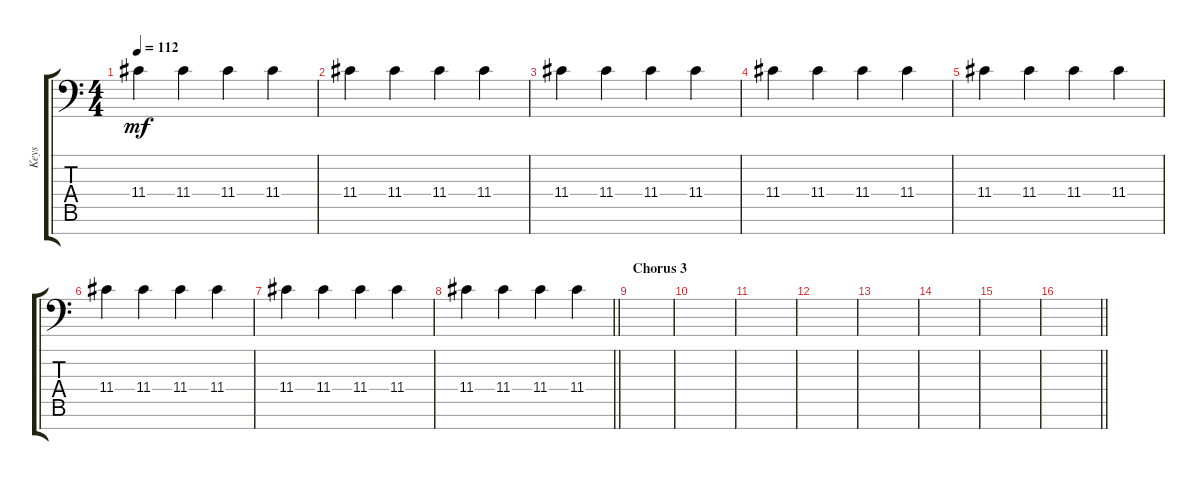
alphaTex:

\track ("Keys" "Keys") {instrument stringensemble1}
\staff {score tabs}
\tuning (D6 D5 D4 D3 D2 D1 D0) {hide}
\ts (4 4)
\tempo 112
\clef f4
\ks c
11.4.4{dy mf} 11.4.4 11.4.4 11.4.4 |
11.4.4 11.4.4 11.4.4 11.4.4 |
11.4.4 11.4.4 11.4.4 11.4.4 |
11.4.4 11.4.4 11.4.4 11.4.4 |
11.4.4 11.4.4 11.4.4 11.4.4 |
11.4.4 11.4.4 11.4.4 11.4.4 |
11.4.4 11.4.4 11.4.4 11.4.4 |
\barLineRight lightlight
11.4.4 11.4.4 11.4.4 11.4.4 |
\section ("" "Chorus 3")
|
|
|
|
|
|
|
\barLineRight lightlight
